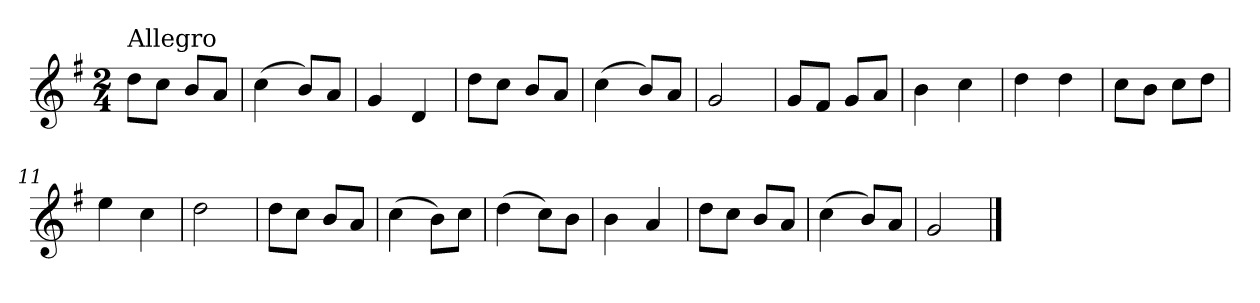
**kern
*part1
*staff1
*clefG2
*k[f#]
*G:
*M2/4
=1
!LO:TX:a:t=Allegro
8dd\L
8cc\J
8b/L
8a/J
=2
(>4cc\
8b/L)
8a/J
=3
4g/
4d/
=4
8dd\L
8cc\J
8b/L
8a/J
=5
(>4cc\
8b/L)
8a/J
=6
2g/
=7
8g/L
8f#/J
8g/L
8a/J
=8
4b\
4cc\
=9
4dd\
4dd\
!!LO:LB:g=z
=10
8cc\L
8b\J
8cc\L
8dd\J
=11
4ee\
4cc\
=12
2dd\
=13
8dd\L
8cc\J
8b/L
8a/J
=14
(>4cc\
8b\L)
8cc\J
=15
(>4dd\
8cc\L)
8b\J
=16
4b\
4a/
=17
8dd\L
8cc\J
8b/L
8a/J
=18
(>4cc\
8b/L)
8a/J
=19
2g/
==
*-
